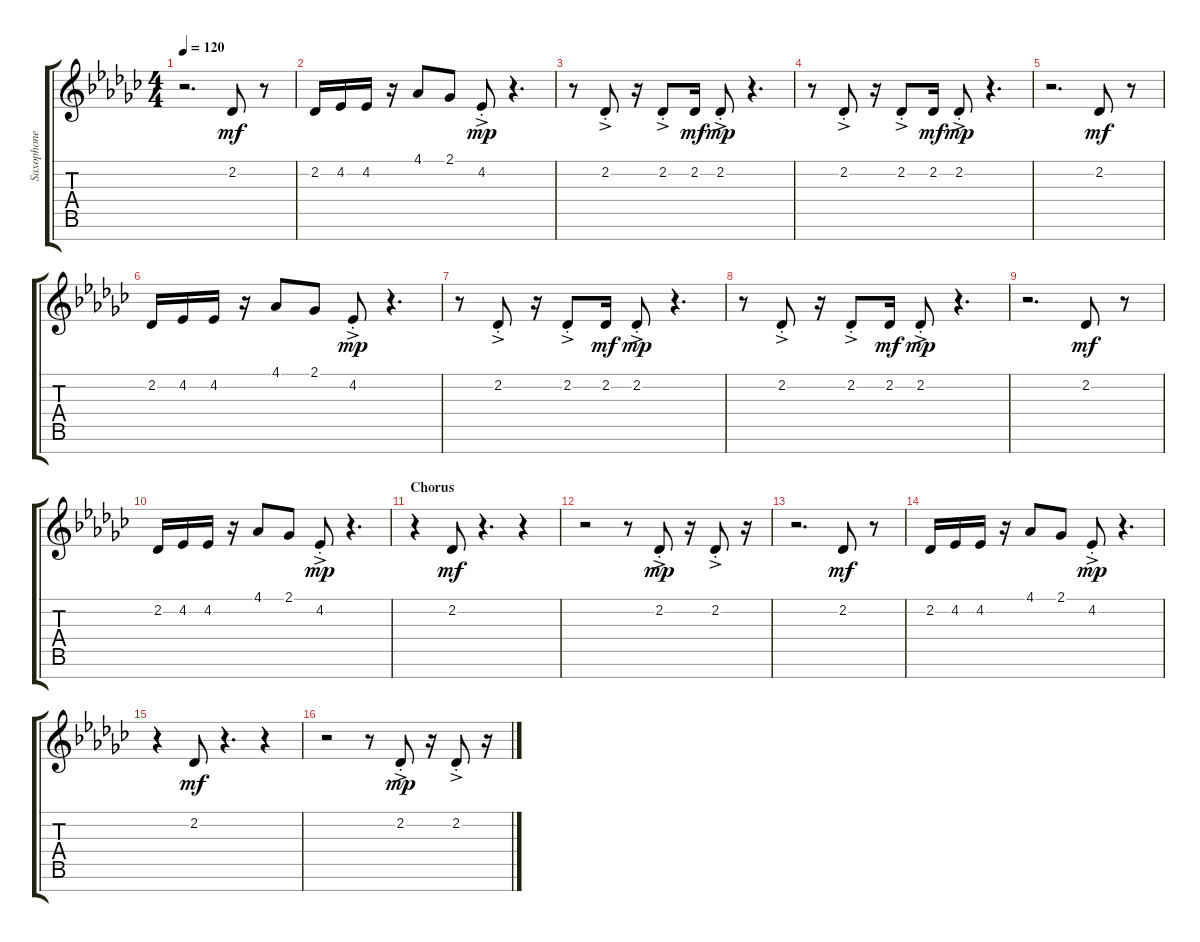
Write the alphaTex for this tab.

\track ("Saxophone : Tenor in Bb" "Saxophone ") {instrument tenorsax}
\staff {score tabs}
\tuning (E4 B3 G3 D3 A2 E2 B1) {hide}
\ts (4 4)
\tempo 120
\clef g2
\ks ebminor
r.2{d dy mp} 2.2.8{dy mf} r.8 |
2.2.16 4.2.16 4.2.16 r.16 4.1.8 2.1.8 4.2{ac st}.8{dy mp} r.4{d} |
r.8 2.2{ac st}.8 r.16 2.2{ac st}.8 2.2.16{dy mf} 2.2{ac st}.8{dy mp} r.4{d} |
r.8 2.2{ac st}.8 r.16 2.2{ac st}.8 2.2.16{dy mf} 2.2{ac st}.8{dy mp} r.4{d} |
r.2{d} 2.2.8{dy mf} r.8 |
2.2.16 4.2.16 4.2.16 r.16 4.1.8 2.1.8 4.2{ac st}.8{dy mp} r.4{d} |
r.8 2.2{ac st}.8 r.16 2.2{ac st}.8 2.2.16{dy mf} 2.2{ac st}.8{dy mp} r.4{d} |
r.8 2.2{ac st}.8 r.16 2.2{ac st}.8 2.2.16{dy mf} 2.2{ac st}.8{dy mp} r.4{d} |
r.2{d} 2.2.8{dy mf} r.8 |
2.2.16 4.2.16 4.2.16 r.16 4.1.8 2.1.8 4.2{ac st}.8{dy mp} r.4{d} |
\section ("" "Chorus")
r.4 2.2.8{dy mf} r.4{d} r.4 |
r.2 r.8 2.2{ac st}.8{dy mp} r.16 2.2{ac st}.8 r.16 |
r.2{d} 2.2.8{dy mf} r.8 |
2.2.16 4.2.16 4.2.16 r.16 4.1.8 2.1.8 4.2{ac st}.8{dy mp} r.4{d} |
r.4 2.2.8{dy mf} r.4{d} r.4 |
r.2 r.8 2.2{ac st}.8{dy mp} r.16 2.2{ac st}.8 r.16
